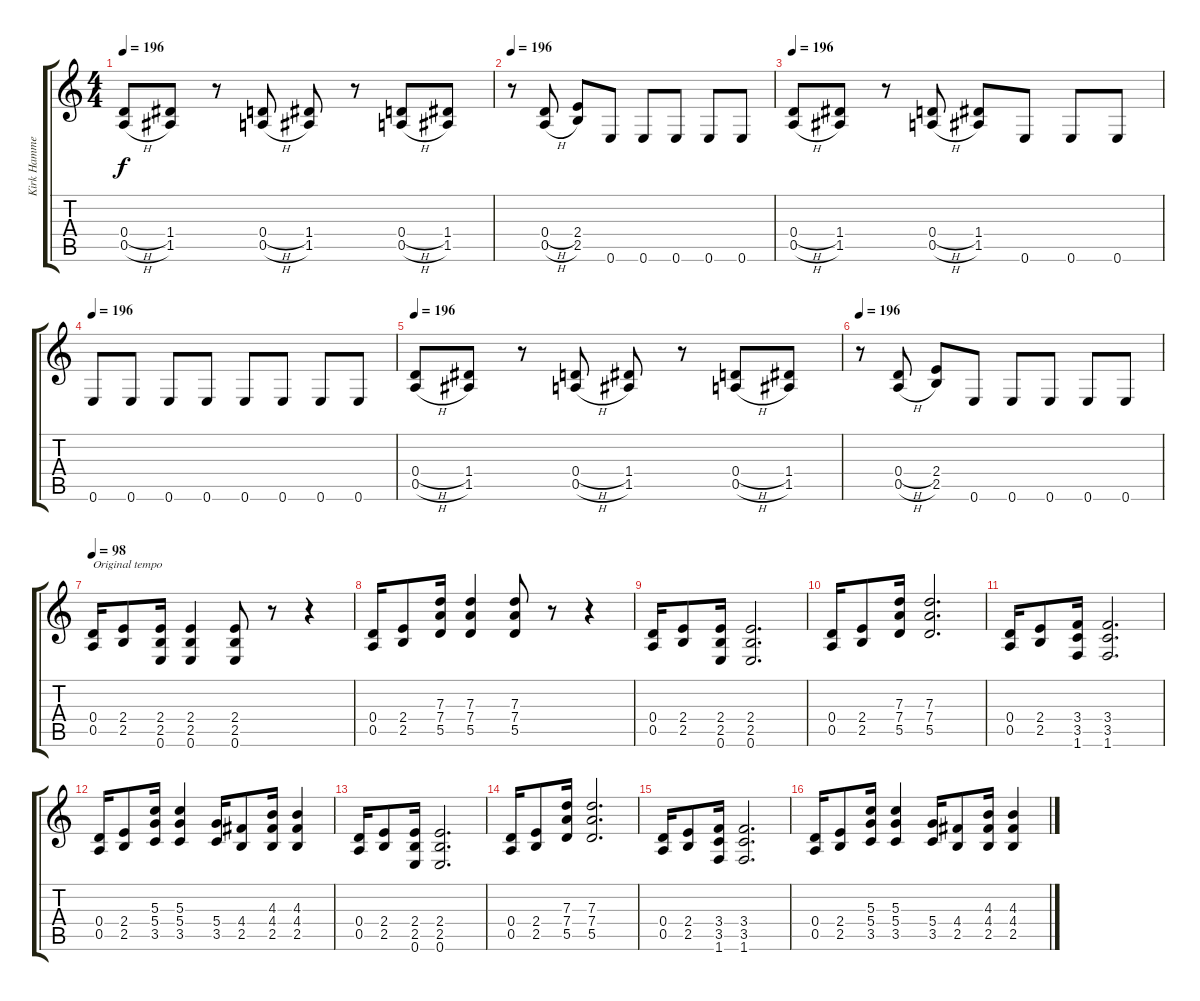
\track ("Kirk Hammet" "Kirk Hamme") {instrument distortionguitar}
\staff {score tabs}
\tuning (E4 B3 G3 D3 A2 E2) {hide}
\ts (4 4)
\tempo 196
\clef g2
\ks c
(0.4{h} 0.5{h}).8{dy f} (1.4 1.5).8 r.8 (0.4{h} 0.5{h}).8 (1.4 1.5).8 r.8 (0.4{h} 0.5{h}).8 (1.4 1.5).8 |
\tempo 196
r.8 (0.4{h} 0.5{h}).8 (2.4 2.5).8 0.6.8 0.6.8 0.6.8 0.6.8 0.6.8 |
\tempo 196
(0.4{h} 0.5{h}).8 (1.4 1.5).8 r.8 (0.4{h} 0.5{h}).8 (1.4 1.5).8 0.6.8 0.6.8 0.6.8 |
\tempo 196
0.6.8{instrument distortionguitar} 0.6.8 0.6.8 0.6.8 0.6.8 0.6.8 0.6.8 0.6.8 |
\tempo 196
(0.4{h} 0.5{h}).8 (1.4 1.5).8 r.8 (0.4{h} 0.5{h}).8 (1.4 1.5).8 r.8 (0.4{h} 0.5{h}).8 (1.4 1.5).8 |
\tempo 196
r.8 (0.4{h} 0.5{h}).8 (2.4 2.5).8 0.6.8 0.6.8 0.6.8 0.6.8 0.6.8 |
\tempo 98
(0.4 0.5).16{txt "Original tempo" instrument distortionguitar} (2.4 2.5).8 (2.4 2.5 0.6).16 (2.4 2.5 0.6).4 (2.4 2.5 0.6).8 r.8 r.4 |
(0.4 0.5).16{instrument distortionguitar} (2.4 2.5).8 (7.3 7.4 5.5).16 (7.3 7.4 5.5).4 (7.3 7.4 5.5).8 r.8 r.4 |
(0.4 0.5).16 (2.4 2.5).8 (2.4 2.5 0.6).16 (2.4 2.5 0.6).2{d} |
(0.4 0.5).16 (2.4 2.5).8 (7.3 7.4 5.5).16 (7.3 7.4 5.5).2{d} |
(0.4 0.5).16 (2.4 2.5).8 (3.4 3.5 1.6).16 (3.4 3.5 1.6).2{d} |
(0.4 0.5).16 (2.4 2.5).8 (5.3 5.4 3.5).16 (5.3 5.4 3.5).4 (5.4 3.5).16 (4.4 2.5).8 (4.3 4.4 2.5).16 (4.3 4.4 2.5).4 |
(0.4 0.5).16{instrument distortionguitar} (2.4 2.5).8 (2.4 2.5 0.6).16 (2.4 2.5 0.6).2{d} |
(0.4 0.5).16 (2.4 2.5).8 (7.3 7.4 5.5).16 (7.3 7.4 5.5).2{d} |
(0.4 0.5).16 (2.4 2.5).8 (3.4 3.5 1.6).16 (3.4 3.5 1.6).2{d} |
(0.4 0.5).16 (2.4 2.5).8 (5.3 5.4 3.5).16 (5.3 5.4 3.5).4 (5.4 3.5).16 (4.4 2.5).8 (4.3 4.4 2.5).16 (4.3 4.4 2.5).4
